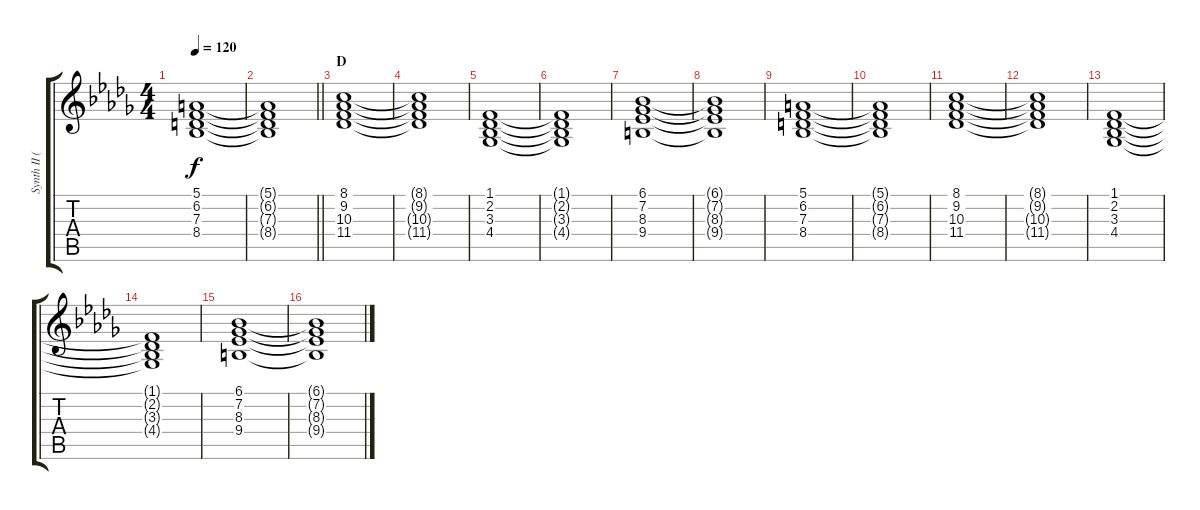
\track ("Synth II (Kotobuki Tsumugi)" "Synth II (") {instrument pad1newage}
\staff {score tabs}
\tuning (E4 B3 G3 D3 A2 E2) {hide}
\ts (4 4)
\tempo 120
\clef g2
\ks db
(5.1 6.2 7.3 8.4).1{dy f} |
\barLineRight lightlight
(5.1{t} 6.2{t} 7.3{t} 8.4{t}).1 |
\section ("" "D")
(8.1 9.2 10.3 11.4).1 |
(8.1{t} 9.2{t} 10.3{t} 11.4{t}).1 |
(1.1 2.2 3.3 4.4).1 |
(1.1{t} 2.2{t} 3.3{t} 4.4{t}).1 |
(6.1 7.2 8.3 9.4).1 |
(6.1{t} 7.2{t} 8.3{t} 9.4{t}).1 |
(5.1 6.2 7.3 8.4).1 |
(5.1{t} 6.2{t} 7.3{t} 8.4{t}).1 |
(8.1 9.2 10.3 11.4).1 |
(8.1{t} 9.2{t} 10.3{t} 11.4{t}).1 |
(1.1 2.2 3.3 4.4).1 |
(1.1{t} 2.2{t} 3.3{t} 4.4{t}).1 |
(6.1 7.2 8.3 9.4).1 |
(6.1{t} 7.2{t} 8.3{t} 9.4{t}).1
